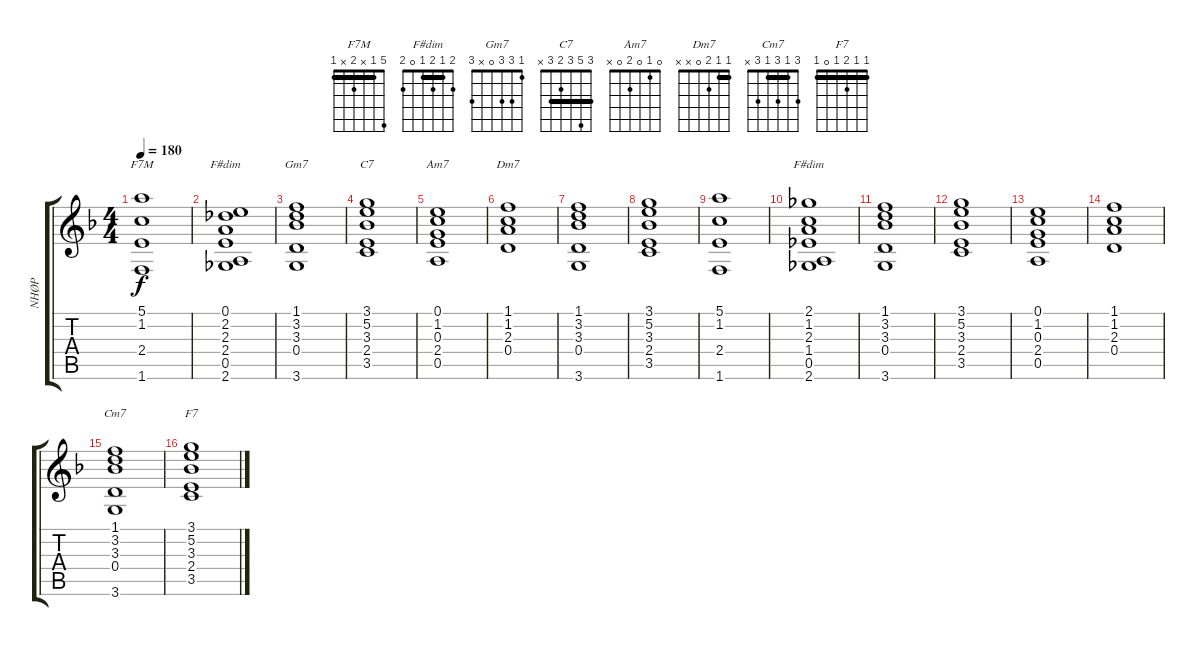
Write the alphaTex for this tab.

\track ("NHØP" "NHØP") {instrument acousticbass}
\staff {score tabs}
\tuning (E4 B3 G3 D3 A2 E2) {hide}
\chord ("F7M" 5 1 x 2 x 1) {barre 1}
\chord ("F#dim" 11 10 11 10 9 x) {firstfret 9 barre 10}
\chord ("Gm7" 1 3 3 0 x 3)
\chord ("C7" 3 5 3 2 3 x) {barre 3}
\chord ("Am7" 0 1 0 2 0 x)
\chord ("Dm7" 1 1 2 0 x x) {barre 1}
\chord ("F#dim" 2 1 2 1 0 2) {barre 1}
\chord ("Cm7" 3 1 3 1 3 x) {barre 1}
\chord ("F7" 1 1 2 1 0 1) {barre 1}
\ts (4 4)
\tempo 180
\clef g2
\ks f
(5.1 1.2 2.4 1.6).1{ch "F7M" dy f instrument acousticbass} |
(0.1 2.2 2.3 2.4 0.5 2.6).1{ch "F#dim"} |
(1.1 3.2 3.3 0.4 3.6).1{ch "Gm7"} |
(3.1 5.2 3.3 2.4 3.5).1{ch "C7"} |
(0.1 1.2 0.3 2.4 0.5).1{ch "Am7"} |
(1.1 1.2 2.3 0.4).1{ch "Dm7"} |
(1.1 3.2 3.3 0.4 3.6).1 |
(3.1 5.2 3.3 2.4 3.5).1 |
(5.1 1.2 2.4 1.6).1 |
(2.1 1.2 2.3 1.4 0.5 2.6).1{ch "F#dim"} |
(1.1 3.2 3.3 0.4 3.6).1 |
(3.1 5.2 3.3 2.4 3.5).1 |
(0.1 1.2 0.3 2.4 0.5).1 |
(1.1 1.2 2.3 0.4).1 |
(1.1 3.2 3.3 0.4 3.6).1{ch "Cm7"} |
(3.1 5.2 3.3 2.4 3.5).1{ch "F7"}
